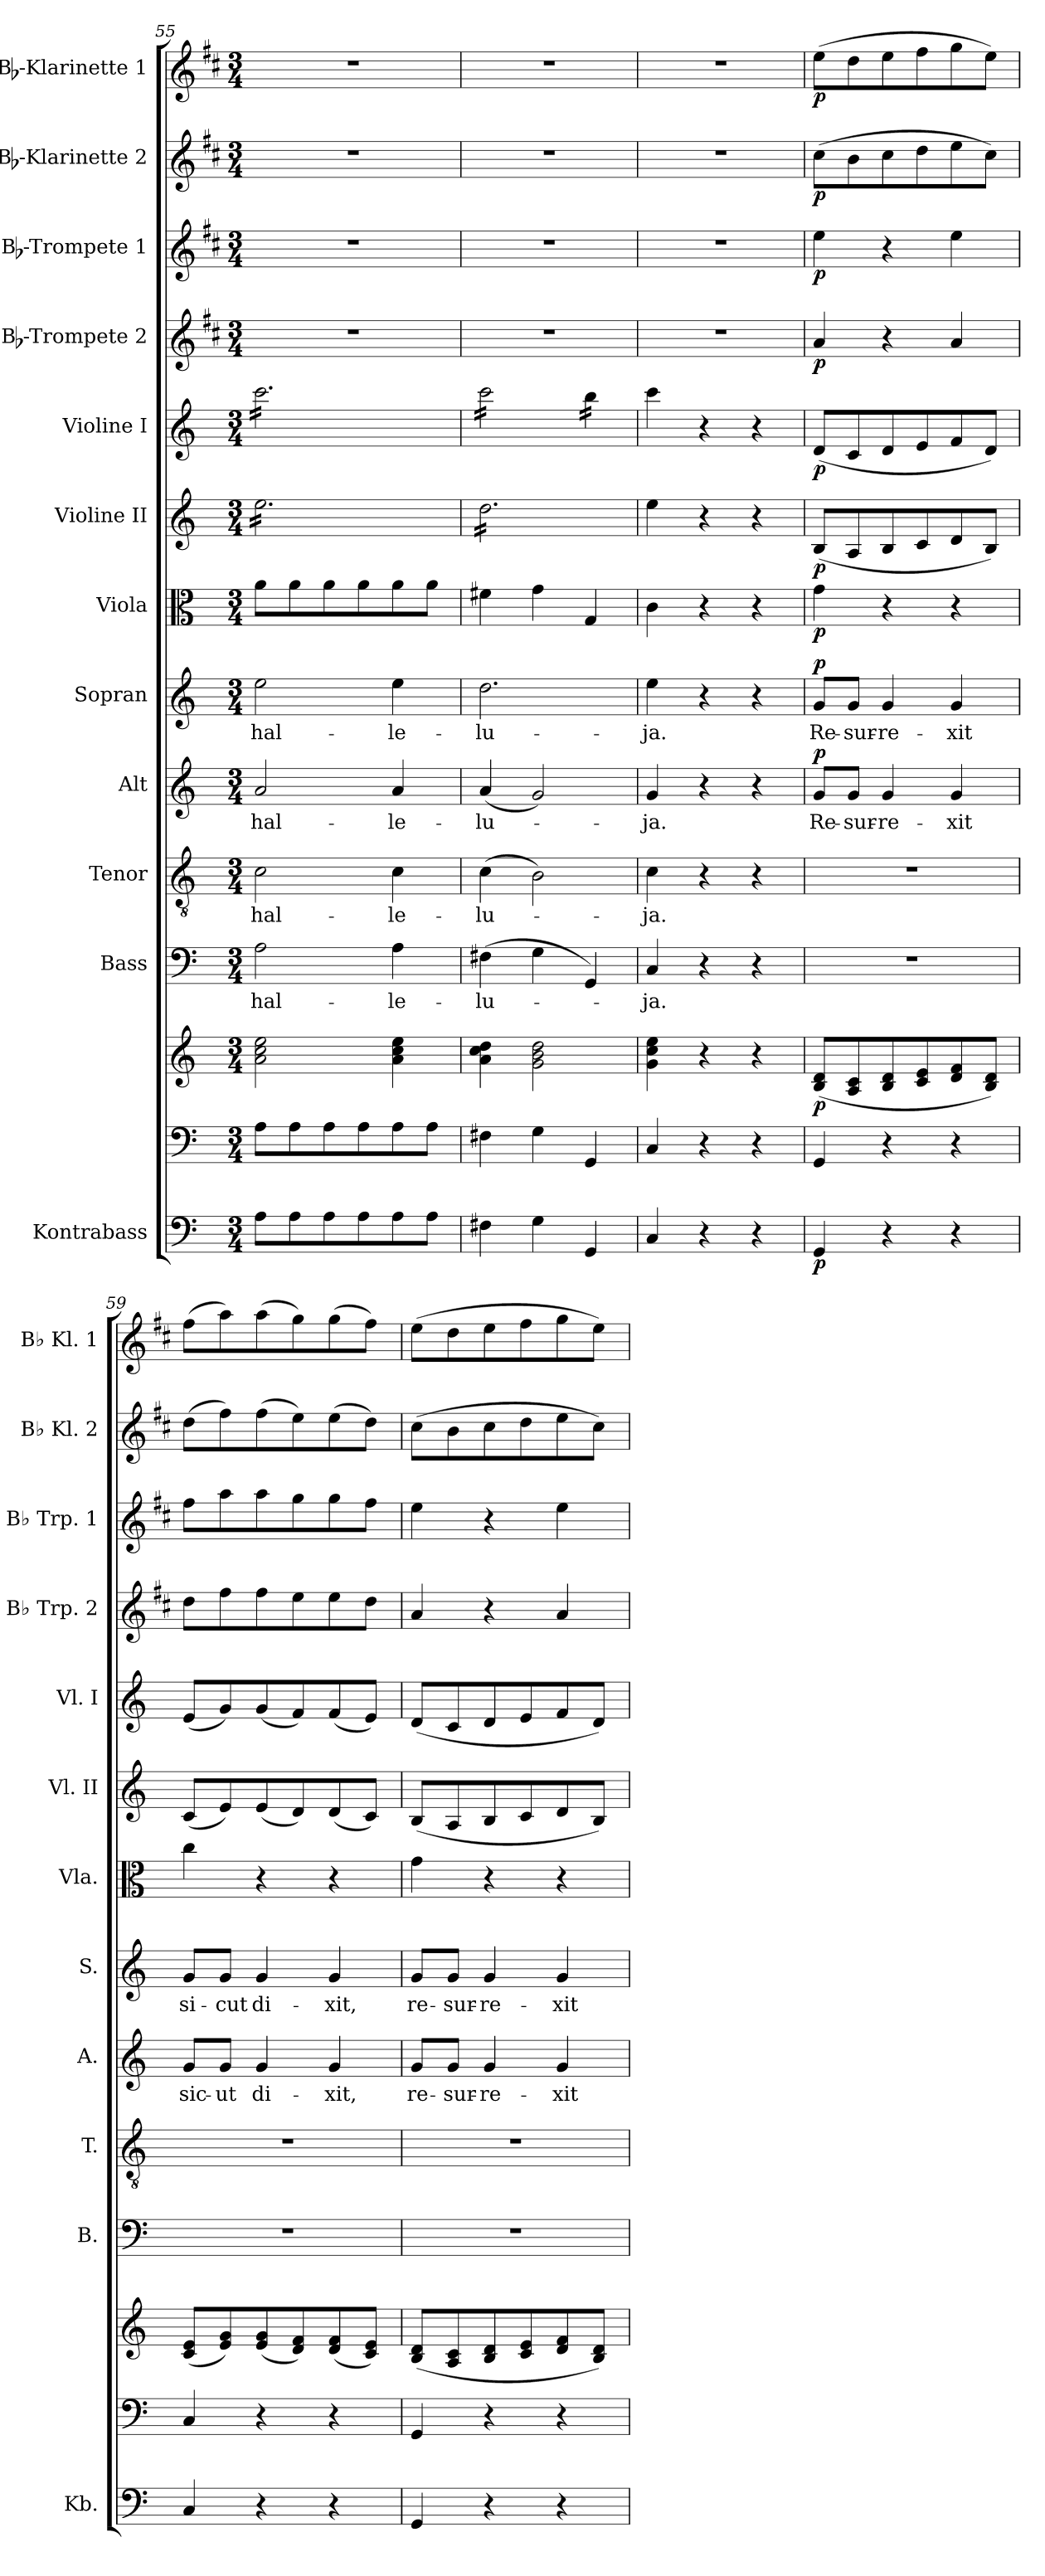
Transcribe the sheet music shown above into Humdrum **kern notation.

**kern	**dynam	**kern	**kern	**dynam	**kern	**text	**kern	**text	**kern	**text	**dynam	**kern	**text	**dynam	**kern	**dynam	**kern	**dynam	**kern	**dynam	**kern	**dynam	**kern	**dynam	**kern	**dynam	**kern	**dynam
*part13	*part13	*part12	*part12	*part12	*part11	*part11	*part10	*part10	*part9	*part9	*part9	*part8	*part8	*part8	*part7	*part7	*part6	*part6	*part5	*part5	*part4	*part4	*part3	*part3	*part2	*part2	*part1	*part1
*staff14	*staff14	*staff13	*staff12	*staff12/13	*staff11	*staff11	*staff10	*staff10	*staff9	*staff9	*staff9	*staff8	*staff8	*staff8	*staff7	*staff7	*staff6	*staff6	*staff5	*staff5	*staff4	*staff4	*staff3	*staff3	*staff2	*staff2	*staff1	*staff1
*I"Kontrabass	*	*	*	*	*I"Bass	*	*I"Tenor	*	*I"Alt	*	*	*I"Sopran	*	*	*I"Viola	*	*I"Violine II	*	*I"Violine I	*	*I"Bb-Trompete 2	*	*I"Bb-Trompete 1	*	*I"Bb-Klarinette 2	*	*I"Bb-Klarinette 1	*
*I'Kb.	*	*	*	*	*I'B.	*	*I'T.	*	*I'A.	*	*	*I'S.	*	*	*I'Vla.	*	*I'Vl. II	*	*I'Vl. I	*	*I'Bb Trp. 2	*	*I'Bb Trp. 1	*	*I'Bb Kl. 2	*	*I'Bb Kl. 1	*
*clefF4	*	*clefF4	*clefG2	*	*clefF4	*	*clefGv2	*	*clefG2	*	*	*clefG2	*	*	*clefC3	*	*clefG2	*	*clefG2	*	*clefG2	*	*clefG2	*	*clefG2	*	*clefG2	*
*ITrd7c12	*	*	*	*	*	*	*	*	*	*	*	*	*	*	*	*	*	*	*	*	*ITrd1c2	*	*ITrd1c2	*	*ITrd1c2	*	*ITrd1c2	*
*k[]	*	*k[]	*k[]	*	*k[]	*	*k[]	*	*k[]	*	*	*k[]	*	*	*k[]	*	*k[]	*	*k[]	*	*k[]	*	*k[]	*	*k[]	*	*k[]	*
*C:	*	*C:	*C:	*	*C:	*	*C:	*	*C:	*	*	*C:	*	*	*C:	*	*C:	*	*C:	*	*C:	*	*C:	*	*C:	*	*C:	*
*M3/4	*	*M3/4	*M3/4	*	*M3/4	*	*M3/4	*	*M3/4	*	*	*M3/4	*	*	*M3/4	*	*M3/4	*	*M3/4	*	*M3/4	*	*M3/4	*	*M3/4	*	*M3/4	*
=55	=55	=55	=55	=55	=55	=55	=55	=55	=55	=55	=55	=55	=55	=55	=55	=55	=55	=55	=55	=55	=55	=55	=55	=55	=55	=55	=55	=55
!	!	!	!	!	!	!LO:LY:b	!	!LO:LY:b	!	!LO:LY:b	!	!	!LO:LY:b	!	!	!	!	!	!	!	!	!	!	!	!	!	!	!
*	*	*	*	*	*	*	*	*	*	*	*	*	*	*	*	*	*tremolo	*	*	*	*	*	*	*	*	*	*	*
*	*	*	*	*	*	*	*	*	*	*	*	*	*	*	*	*	*	*	*tremolo	*	*	*	*	*	*	*	*	*
8AA\L	.	8A\L	2a\ 2cc\ 2ee\	.	2A\	hal-	2c\	hal-	2a/	hal-	.	2ee\	hal-	.	8a\L	.	16ee\LL	.	16ccc\LL	.	2.r	.	2.r	.	2.r	.	2.r	.
.	.	.	.	.	.	.	.	.	.	.	.	.	.	.	.	.	16ee\	.	16ccc\	.	.	.	.	.	.	.	.	.
8AA\	.	8A\	.	.	.	.	.	.	.	.	.	.	.	.	8a\	.	16ee\	.	16ccc\	.	.	.	.	.	.	.	.	.
.	.	.	.	.	.	.	.	.	.	.	.	.	.	.	.	.	16ee\	.	16ccc\	.	.	.	.	.	.	.	.	.
8AA\	.	8A\	.	.	.	.	.	.	.	.	.	.	.	.	8a\	.	16ee\	.	16ccc\	.	.	.	.	.	.	.	.	.
.	.	.	.	.	.	.	.	.	.	.	.	.	.	.	.	.	16ee\	.	16ccc\	.	.	.	.	.	.	.	.	.
8AA\	.	8A\	.	.	.	.	.	.	.	.	.	.	.	.	8a\	.	16ee\	.	16ccc\	.	.	.	.	.	.	.	.	.
.	.	.	.	.	.	.	.	.	.	.	.	.	.	.	.	.	16ee\	.	16ccc\	.	.	.	.	.	.	.	.	.
!	!	!	!	!	!	!LO:LY:b	!	!LO:LY:b	!	!LO:LY:b	!	!	!LO:LY:b	!	!	!	!	!	!	!	!	!	!	!	!	!	!	!
8AA\	.	8A\	4a\ 4cc\ 4ee\	.	4A\	-le-	4c\	-le-	4a/	-le-	.	4ee\	-le-	.	8a\	.	16ee\	.	16ccc\	.	.	.	.	.	.	.	.	.
.	.	.	.	.	.	.	.	.	.	.	.	.	.	.	.	.	16ee\	.	16ccc\	.	.	.	.	.	.	.	.	.
8AA\J	.	8A\J	.	.	.	.	.	.	.	.	.	.	.	.	8a\J	.	16ee\	.	16ccc\	.	.	.	.	.	.	.	.	.
.	.	.	.	.	.	.	.	.	.	.	.	.	.	.	.	.	16ee\JJ	.	16ccc\JJ	.	.	.	.	.	.	.	.	.
=56	=56	=56	=56	=56	=56	=56	=56	=56	=56	=56	=56	=56	=56	=56	=56	=56	=56	=56	=56	=56	=56	=56	=56	=56	=56	=56	=56	=56
!	!	!	!	!	!	!LO:LY:b	!	!LO:LY:b	!	!LO:LY:b	!	!	!LO:LY:b	!	!	!	!	!	!	!	!	!	!	!	!	!	!	!
4FF#X\	.	4F#X\	4a\ 4cc\ 4dd\	.	(>4F#X\	-lu-	(>4c\	-lu-	(<4a/	-lu-	.	2.dd\	-lu-	.	4f#X\	.	16dd\LL	.	16ccc\LL	.	2.r	.	2.r	.	2.r	.	2.r	.
.	.	.	.	.	.	.	.	.	.	.	.	.	.	.	.	.	16dd\	.	16ccc\	.	.	.	.	.	.	.	.	.
.	.	.	.	.	.	.	.	.	.	.	.	.	.	.	.	.	16dd\	.	16ccc\	.	.	.	.	.	.	.	.	.
.	.	.	.	.	.	.	.	.	.	.	.	.	.	.	.	.	16dd\	.	16ccc\	.	.	.	.	.	.	.	.	.
4GG\	.	4G\	2g\ 2b\ 2dd\	.	4G\	.	2B\)	.	2g/)	.	.	.	.	.	4g\	.	16dd\	.	16ccc\	.	.	.	.	.	.	.	.	.
.	.	.	.	.	.	.	.	.	.	.	.	.	.	.	.	.	16dd\	.	16ccc\	.	.	.	.	.	.	.	.	.
.	.	.	.	.	.	.	.	.	.	.	.	.	.	.	.	.	16dd\	.	16ccc\	.	.	.	.	.	.	.	.	.
.	.	.	.	.	.	.	.	.	.	.	.	.	.	.	.	.	16dd\	.	16ccc\JJ	.	.	.	.	.	.	.	.	.
4GGG/	.	4GG/	.	.	4GG/)	.	.	.	.	.	.	.	.	.	4G/	.	16dd\	.	16bb\LL	.	.	.	.	.	.	.	.	.
.	.	.	.	.	.	.	.	.	.	.	.	.	.	.	.	.	16dd\	.	16bb\	.	.	.	.	.	.	.	.	.
.	.	.	.	.	.	.	.	.	.	.	.	.	.	.	.	.	16dd\	.	16bb\	.	.	.	.	.	.	.	.	.
.	.	.	.	.	.	.	.	.	.	.	.	.	.	.	.	.	16dd\JJ	.	16bb\JJ	.	.	.	.	.	.	.	.	.
*	*	*	*	*	*	*	*	*	*	*	*	*	*	*	*	*	*	*	*Xtremolo	*	*	*	*	*	*	*	*	*
*	*	*	*	*	*	*	*	*	*	*	*	*	*	*	*	*	*Xtremolo	*	*	*	*	*	*	*	*	*	*	*
=57	=57	=57	=57	=57	=57	=57	=57	=57	=57	=57	=57	=57	=57	=57	=57	=57	=57	=57	=57	=57	=57	=57	=57	=57	=57	=57	=57	=57
!	!	!	!	!	!	!LO:LY:b	!	!LO:LY:b	!	!LO:LY:b	!	!	!LO:LY:b	!	!	!	!	!	!	!	!	!	!	!	!	!	!	!
4CC/	.	4C/	4g\ 4cc\ 4ee\	.	4C/	-ja.	4c\	-ja.	4g/	-ja.	.	4ee\	-ja.	.	4c\	.	4ee\	.	4ccc\	.	2.r	.	2.r	.	2.r	.	2.r	.
4r	.	4r	4r	.	4r	.	4r	.	4r	.	.	4r	.	.	4r	.	4r	.	4r	.	.	.	.	.	.	.	.	.
4r	.	4r	4r	.	4r	.	4r	.	4r	.	.	4r	.	.	4r	.	4r	.	4r	.	.	.	.	.	.	.	.	.
!!LO:PB:g=z
=58	=58	=58	=58	=58	=58	=58	=58	=58	=58	=58	=58	=58	=58	=58	=58	=58	=58	=58	=58	=58	=58	=58	=58	=58	=58	=58	=58	=58
!	!LO:DY:b	!	!	!LO:DY:b	!	!	!	!	!	!LO:LY:b	!LO:DY:a	!	!LO:LY:b	!LO:DY:a	!	!LO:DY:b	!	!LO:DY:b	!	!LO:DY:b	!	!LO:DY:b	!	!LO:DY:b	!	!LO:DY:b	!	!LO:DY:b
4GGG/	p	4GG/	(<8B/ 8d/L	p	2.r	.	2.r	.	8g/L	Re-	p	8g/L	Re-	p	4g\	p	(<8B/L	p	(<8d/L	p	4g/	p	4dd\	p	(>8b\L	p	(>8dd\L	p
!	!	!	!	!	!	!	!	!	!	!LO:LY:b	!	!	!LO:LY:b	!	!	!	!	!	!	!	!	!	!	!	!	!	!	!
.	.	.	8A/ 8c/	.	.	.	.	.	8g/J	-sur-	.	8g/J	-sur-	.	.	.	8A/	.	8c/	.	.	.	.	.	8a\	.	8cc\	.
!	!	!	!	!	!	!	!	!	!	!LO:LY:b	!	!	!LO:LY:b	!	!	!	!	!	!	!	!	!	!	!	!	!	!	!
4r	.	4r	8B/ 8d/	.	.	.	.	.	4g/	-re-	.	4g/	-re-	.	4r	.	8B/	.	8d/	.	4r	.	4r	.	8b\	.	8dd\	.
.	.	.	8c/ 8e/	.	.	.	.	.	.	.	.	.	.	.	.	.	8c/	.	8e/	.	.	.	.	.	8cc\	.	8ee\	.
!	!	!	!	!	!	!	!	!	!	!LO:LY:b	!	!	!LO:LY:b	!	!	!	!	!	!	!	!	!	!	!	!	!	!	!
4r	.	4r	8d/ 8f/	.	.	.	.	.	4g/	-xit	.	4g/	-xit	.	4r	.	8d/	.	8f/	.	4g/	.	4dd\	.	8dd\	.	8ff\	.
.	.	.	8B/ 8d/J)	.	.	.	.	.	.	.	.	.	.	.	.	.	8B/J)	.	8d/J)	.	.	.	.	.	8b\J)	.	8dd\J)	.
=59	=59	=59	=59	=59	=59	=59	=59	=59	=59	=59	=59	=59	=59	=59	=59	=59	=59	=59	=59	=59	=59	=59	=59	=59	=59	=59	=59	=59
!	!	!	!	!	!	!	!	!	!	!LO:LY:b	!	!	!LO:LY:b	!	!	!	!	!	!	!	!	!	!	!	!	!	!	!
4CC/	.	4C/	(<8c/ 8e/L	.	2.r	.	2.r	.	8g/L	sic-	.	8g/L	si-	.	4cc\	.	(<8c/L	.	(<8e/L	.	8cc\L	.	8ee\L	.	(>8cc\L	.	(>8ee\L	.
!	!	!	!	!	!	!	!	!	!	!LO:LY:b	!	!	!LO:LY:b	!	!	!	!	!	!	!	!	!	!	!	!	!	!	!
.	.	.	8e/ 8g/)	.	.	.	.	.	8g/J	-ut	.	8g/J	-cut	.	.	.	8e/)	.	8g/)	.	8ee\	.	8gg\	.	8ee\)	.	8gg\)	.
!	!	!	!	!	!	!	!	!	!	!LO:LY:b	!	!	!LO:LY:b	!	!	!	!	!	!	!	!	!	!	!	!	!	!	!
4r	.	4r	(<8e/ 8g/	.	.	.	.	.	4g/	di-	.	4g/	di-	.	4r	.	(<8e/	.	(<8g/	.	8ee\	.	8gg\	.	(>8ee\	.	(>8gg\	.
.	.	.	8d/ 8f/)	.	.	.	.	.	.	.	.	.	.	.	.	.	8d/)	.	8f/)	.	8dd\	.	8ff\	.	8dd\)	.	8ff\)	.
!	!	!	!	!	!	!	!	!	!	!LO:LY:b	!	!	!LO:LY:b	!	!	!	!	!	!	!	!	!	!	!	!	!	!	!
4r	.	4r	(<8d/ 8f/	.	.	.	.	.	4g/	-xit,	.	4g/	-xit,	.	4r	.	(<8d/	.	(<8f/	.	8dd\	.	8ff\	.	(>8dd\	.	(>8ff\	.
.	.	.	8c/ 8e/J)	.	.	.	.	.	.	.	.	.	.	.	.	.	8c/J)	.	8e/J)	.	8cc\J	.	8ee\J	.	8cc\J)	.	8ee\J)	.
=60	=60	=60	=60	=60	=60	=60	=60	=60	=60	=60	=60	=60	=60	=60	=60	=60	=60	=60	=60	=60	=60	=60	=60	=60	=60	=60	=60	=60
!	!	!	!	!	!	!	!	!	!	!LO:LY:b	!	!	!LO:LY:b	!	!	!	!	!	!	!	!	!	!	!	!	!	!	!
4GGG/	.	4GG/	(<8B/ 8d/L	.	2.r	.	2.r	.	8g/L	re-	.	8g/L	re-	.	4g\	.	(<8B/L	.	(<8d/L	.	4g/	.	4dd\	.	(>8b\L	.	(>8dd\L	.
!	!	!	!	!	!	!	!	!	!	!LO:LY:b	!	!	!LO:LY:b	!	!	!	!	!	!	!	!	!	!	!	!	!	!	!
.	.	.	8A/ 8c/	.	.	.	.	.	8g/J	-sur-	.	8g/J	-sur-	.	.	.	8A/	.	8c/	.	.	.	.	.	8a\	.	8cc\	.
!	!	!	!	!	!	!	!	!	!	!LO:LY:b	!	!	!LO:LY:b	!	!	!	!	!	!	!	!	!	!	!	!	!	!	!
4r	.	4r	8B/ 8d/	.	.	.	.	.	4g/	-re-	.	4g/	-re-	.	4r	.	8B/	.	8d/	.	4r	.	4r	.	8b\	.	8dd\	.
.	.	.	8c/ 8e/	.	.	.	.	.	.	.	.	.	.	.	.	.	8c/	.	8e/	.	.	.	.	.	8cc\	.	8ee\	.
!	!	!	!	!	!	!	!	!	!	!LO:LY:b	!	!	!LO:LY:b	!	!	!	!	!	!	!	!	!	!	!	!	!	!	!
4r	.	4r	8d/ 8f/	.	.	.	.	.	4g/	-xit	.	4g/	-xit	.	4r	.	8d/	.	8f/	.	4g/	.	4dd\	.	8dd\	.	8ff\	.
.	.	.	8B/ 8d/J)	.	.	.	.	.	.	.	.	.	.	.	.	.	8B/J)	.	8d/J)	.	.	.	.	.	8b\J)	.	8dd\J)	.
=	=	=	=	=	=	=	=	=	=	=	=	=	=	=	=	=	=	=	=	=	=	=	=	=	=	=	=	=
*-	*-	*-	*-	*-	*-	*-	*-	*-	*-	*-	*-	*-	*-	*-	*-	*-	*-	*-	*-	*-	*-	*-	*-	*-	*-	*-	*-	*-
